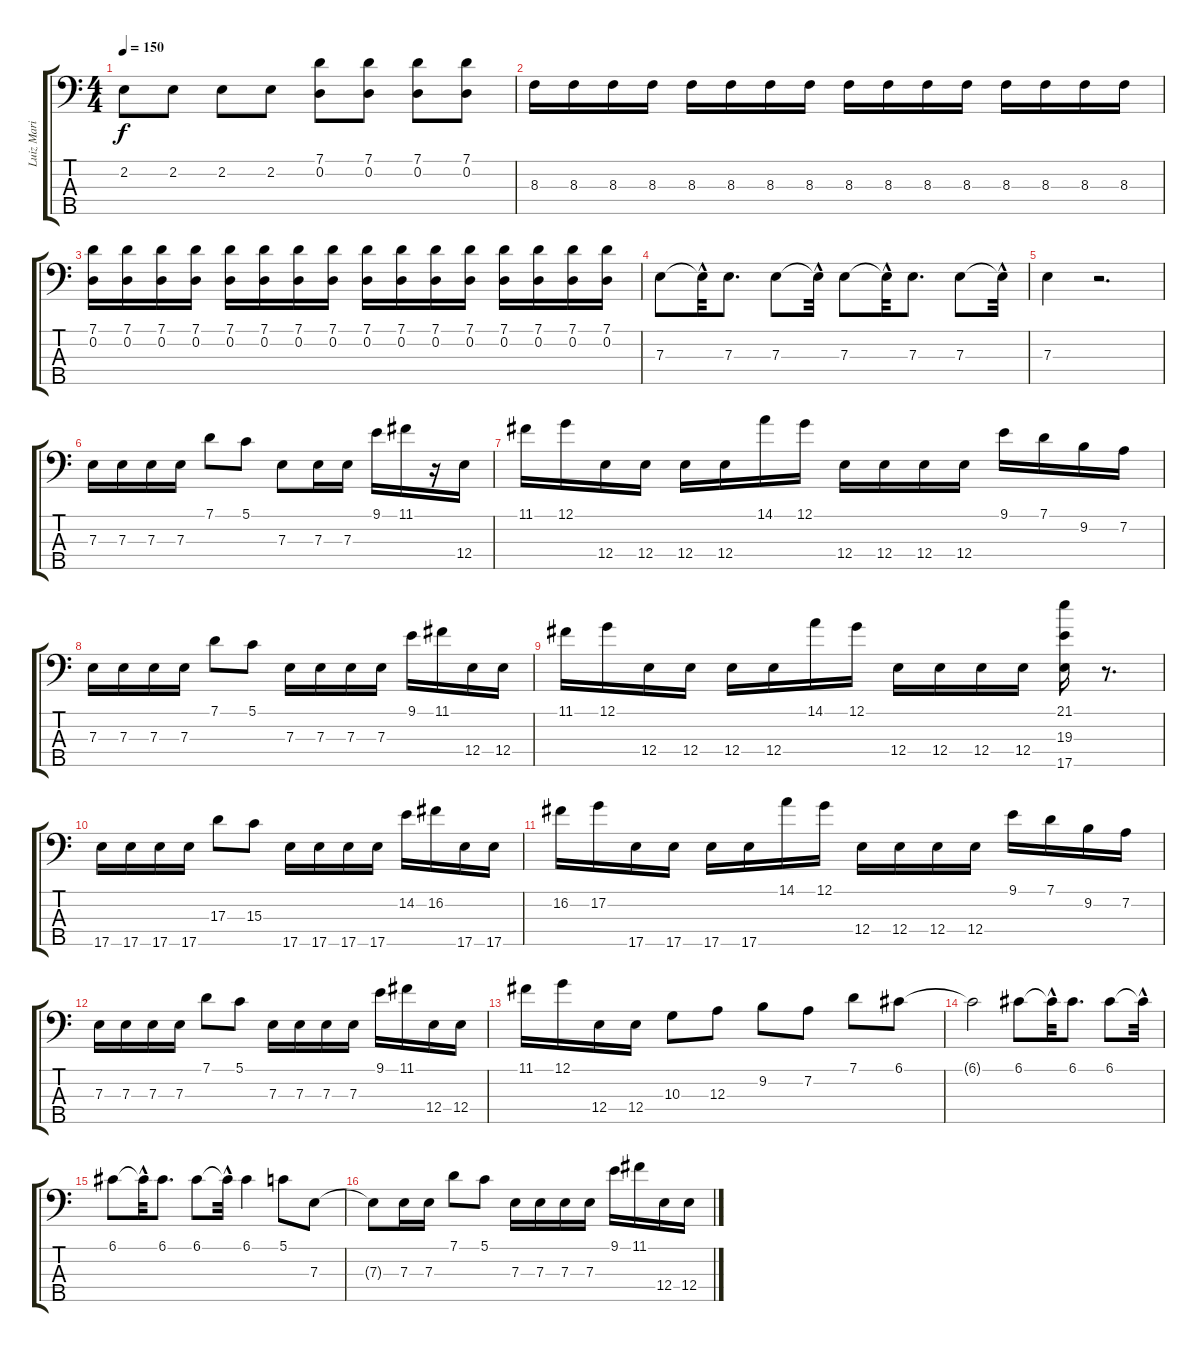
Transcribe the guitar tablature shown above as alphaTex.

\track (" Luiz Mariutti" " Luiz Mari") {instrument fretlessbass}
\staff {score tabs}
\tuning (G2 D2 A1 E1 B0) {hide}
\ts (4 4)
\tempo 150
\clef f4
\ks c
2.2.8{dy f} 2.2.8 2.2.8 2.2.8 (7.1 0.2).8 (7.1 0.2).8 (7.1 0.2).8 (7.1 0.2).8 |
8.3.16 8.3.16 8.3.16 8.3.16 8.3.16 8.3.16 8.3.16 8.3.16 8.3.16 8.3.16 8.3.16 8.3.16 8.3.16 8.3.16 8.3.16 8.3.16 |
(7.1 0.2).16 (7.1 0.2).16 (7.1 0.2).16 (7.1 0.2).16 (7.1 0.2).16 (7.1 0.2).16 (7.1 0.2).16 (7.1 0.2).16 (7.1 0.2).16 (7.1 0.2).16 (7.1 0.2).16 (7.1 0.2).16 (7.1 0.2).16 (7.1 0.2).16 (7.1 0.2).16 (7.1 0.2).16 |
7.3.8 7.3{hac t}.32 7.3.8{d} 7.3.8 7.3{hac t}.32 7.3.8 7.3{hac t}.32 7.3.8{d} 7.3.8 7.3{hac t}.32 |
7.3.4 r.2{d} |
7.3.16 7.3.16 7.3.16 7.3.16 7.1.8 5.1.8 7.3.8 7.3.16 7.3.16 9.1.16 11.1.16 r.16 12.4.16 |
11.1.16 12.1.16 12.4.16 12.4.16 12.4.16 12.4.16 14.1.16 12.1.16 12.4.16 12.4.16 12.4.16 12.4.16 9.1.16 7.1.16 9.2.16 7.2.16 |
7.3.16 7.3.16 7.3.16 7.3.16 7.1.8 5.1.8 7.3.16 7.3.16 7.3.16 7.3.16 9.1.16 11.1.16 12.4.16 12.4.16 |
11.1.16 12.1.16 12.4.16 12.4.16 12.4.16 12.4.16 14.1.16 12.1.16 12.4.16 12.4.16 12.4.16 12.4.16 (21.1 19.3 17.5).16 r.8{d} |
17.5.16 17.5.16 17.5.16 17.5.16 17.3.8 15.3.8 17.5.16 17.5.16 17.5.16 17.5.16 14.2.16 16.2.16 17.5.16 17.5.16 |
16.2.16 17.2.16 17.5.16 17.5.16 17.5.16 17.5.16 14.1.16 12.1.16 12.4.16 12.4.16 12.4.16 12.4.16 9.1.16 7.1.16 9.2.16 7.2.16 |
7.3.16 7.3.16 7.3.16 7.3.16 7.1.8 5.1.8 7.3.16 7.3.16 7.3.16 7.3.16 9.1.16 11.1.16 12.4.16 12.4.16 |
11.1.16 12.1.16 12.4.16 12.4.16 10.3.8 12.3.8 9.2.8 7.2.8 7.1.8 6.1.8 |
6.1{t}.2 6.1.8 6.1{hac t}.32 6.1.8{d} 6.1.8 6.1{hac t}.32 |
6.1.8 6.1{hac t}.32 6.1.8{d} 6.1.8 6.1{hac t}.32 6.1.4 5.1.8 7.3.8 |
7.3{t}.8 7.3.16 7.3.16 7.1.8 5.1.8 7.3.16 7.3.16 7.3.16 7.3.16 9.1.16 11.1.16 12.4.16 12.4.16
